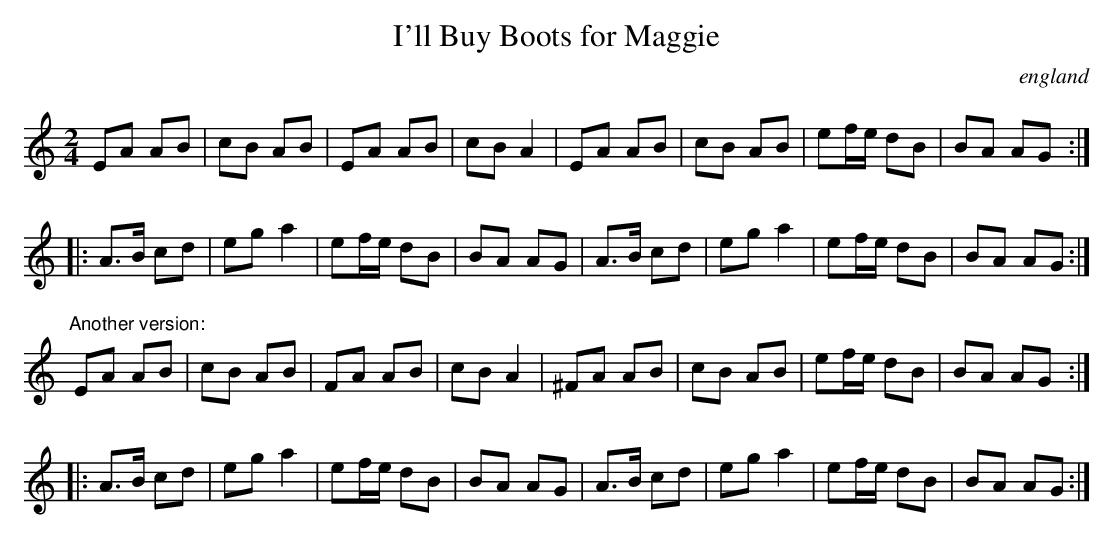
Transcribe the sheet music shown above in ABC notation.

X:1
T:I'll Buy Boots for Maggie
O:england
M:2/4
L:1/8
K:Am
EA AB|cB AB|EA AB|cB A2|EA AB|cB AB|ef/e/ dB|BA AG:|
|:A>B cd|eg a2|ef/e/ dB|BA AG|A>B cd|eg a2|ef/e/ dB|BA AG:|
"Another version:"
EA AB|cB AB|FA AB|cB A2|^FA AB|cB AB|ef/e/ dB|BA AG:|
|:A>B cd|eg a2|ef/e/ dB|BA AG|A>B cd|eg a2|ef/e/ dB|BA AG:|
